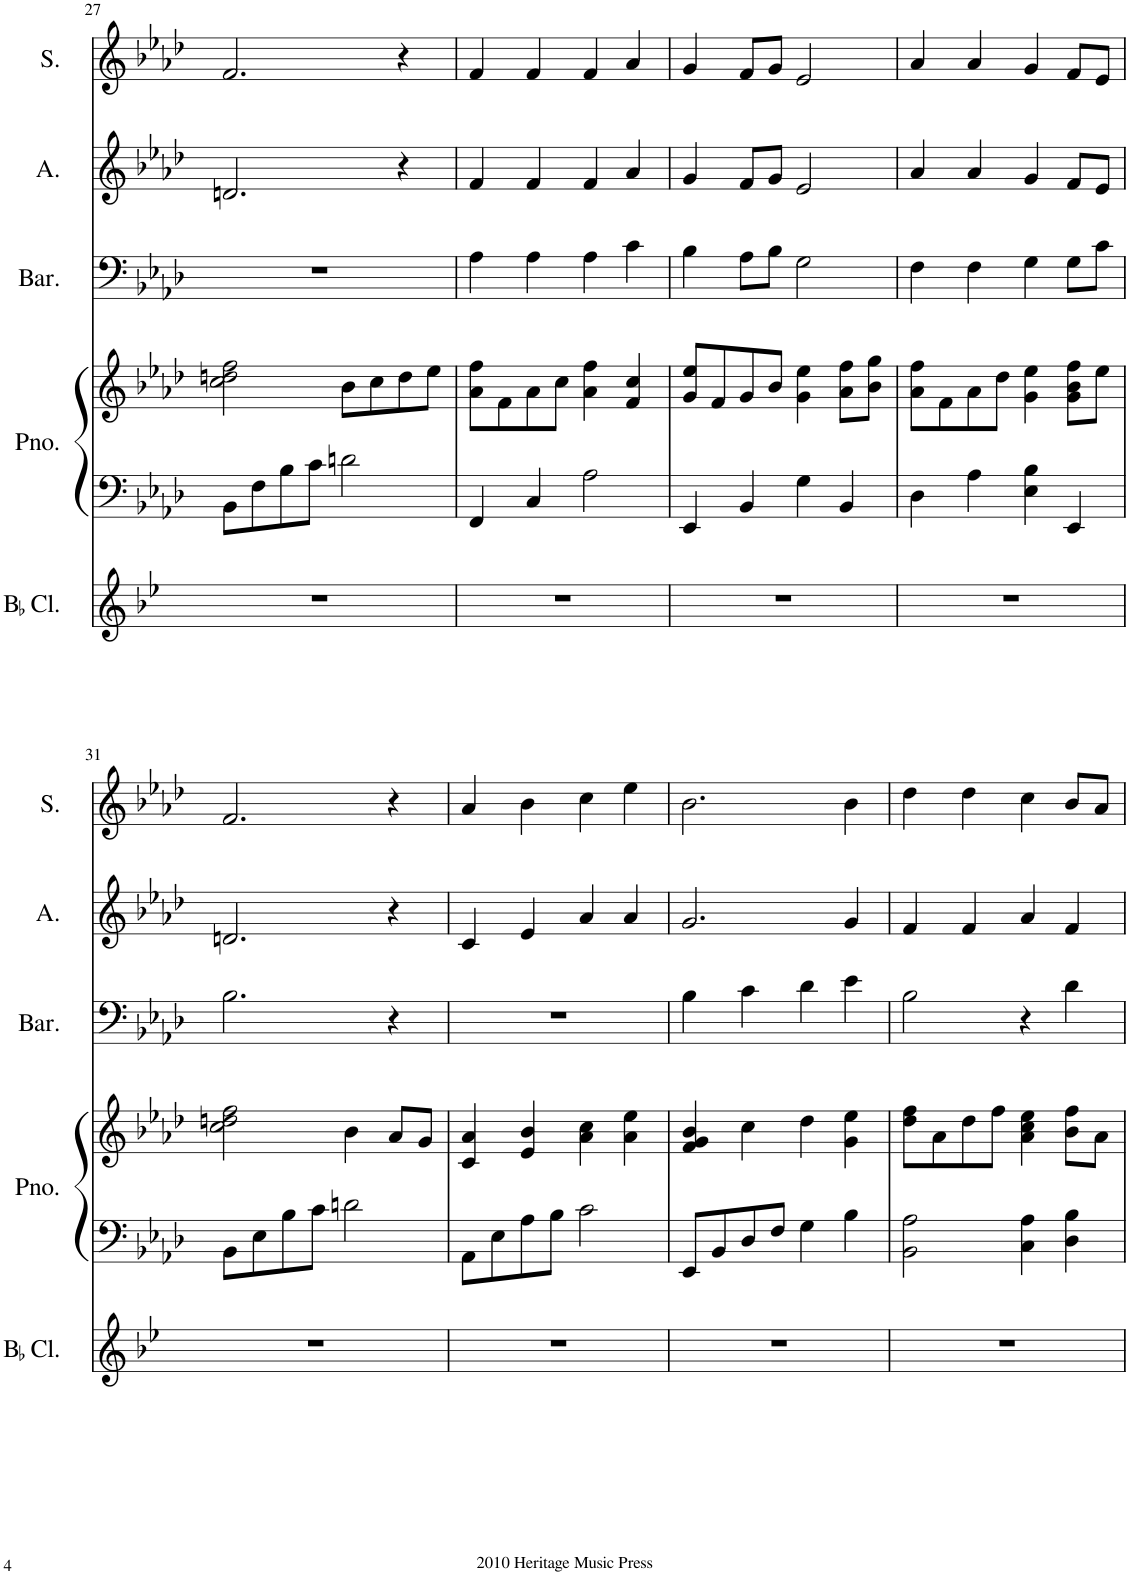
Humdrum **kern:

**kern	**kern	**kern	**kern	**kern	**kern
*part5	*part4	*part4	*part3	*part2	*part1
*staff6	*staff5	*staff4	*staff3	*staff2	*staff1
*I"BaccidentalFlat Clarinet	*I"Piano	*	*I"Baritone	*I"Alto	*I"Soprano
*I'BaccidentalFlat Cl.	*I'Pno.	*	*I'Bar.	*I'A.	*I'S.
!!LO:PB:g=z
*clefG2	*clefF4	*clefG2	*clefF4	*clefG2	*clefG2
*Trd1c2	*	*	*	*	*
*k[b-e-]	*k[b-e-a-d-]	*k[b-e-a-d-]	*k[b-e-a-d-]	*k[b-e-a-d-]	*k[b-e-a-d-]
*M4/4	*M4/4	*M4/4	*M4/4	*M4/4	*M4/4
=27	=27	=27	=27	=27	=27
1r	8BB-\L	2cc\ 2ddn\ 2ff\	1r	2.dn/	2.f/
.	8F\	.	.	.	.
.	8B-\	.	.	.	.
.	8c\J	.	.	.	.
.	2dn\	8b-\L	.	.	.
.	.	8cc\	.	.	.
.	.	8dd\	.	4r	4r
.	.	8ee-\J	.	.	.
=28	=28	=28	=28	=28	=28
1r	4FF/	8a-\ 8ff\L	4A-\	4f/	4f/
.	.	8f\	.	.	.
.	4C/	8a-\	4A-\	4f/	4f/
.	.	8cc\J	.	.	.
.	2A-\	4a-\ 4ff\	4A-\	4f/	4f/
.	.	4f/ 4cc/	4c\	4a-/	4a-/
=29	=29	=29	=29	=29	=29
1r	4EE-/	8g/ 8ee-/L	4B-\	4g/	4g/
.	.	8f/	.	.	.
.	4BB-/	8g/	8A-\L	8f/L	8f/L
.	.	8b-/J	8B-\J	8g/J	8g/J
.	4G\	4g\ 4ee-\	2G\	2e-/	2e-/
.	4BB-/	8a-\ 8ff\L	.	.	.
.	.	8b-\ 8gg\J	.	.	.
=30	=30	=30	=30	=30	=30
1r	4D-\	8a-\ 8ff\L	4F\	4a-/	4a-/
.	.	8f\	.	.	.
.	4A-\	8a-\	4F\	4a-/	4a-/
.	.	8dd-\J	.	.	.
.	4E-\ 4B-\	4g\ 4ee-\	4G\	4g/	4g/
.	4EE-/	8g\ 8b-\ 8ff\L	8G\L	8f/L	8f/L
.	.	8ee-\J	8c\J	8e-/J	8e-/J
!!LO:LB:g=z
=31	=31	=31	=31	=31	=31
1r	8BB-\L	2cc\ 2ddn\ 2ff\	2.B-\	2.dn/	2.f/
.	8E-\	.	.	.	.
.	8B-\	.	.	.	.
.	8c\J	.	.	.	.
.	2dn\	4b-\	.	.	.
.	.	8a-/L	4r	4r	4r
.	.	8g/J	.	.	.
=32	=32	=32	=32	=32	=32
1r	8AA-\L	4c/ 4a-/	1r	4c/	4a-/
.	8E-\	.	.	.	.
.	8A-\	4e-/ 4b-/	.	4e-/	4b-\
.	8B-\J	.	.	.	.
.	2c\	4a-\ 4cc\	.	4a-/	4cc\
.	.	4a-\ 4ee-\	.	4a-/	4ee-\
=33	=33	=33	=33	=33	=33
1r	8EE-/L	4f/ 4g/ 4b-/	4B-\	2.g/	2.b-\
.	8BB-/	.	.	.	.
.	8D-/	4cc\	4c\	.	.
.	8F/J	.	.	.	.
.	4G\	4dd-\	4d-\	.	.
.	4B-\	4g\ 4ee-\	4e-\	4g/	4b-\
=34	=34	=34	=34	=34	=34
1r	2BB-\ 2A-\	8dd-\ 8ff\L	2B-\	4f/	4dd-\
.	.	8a-\	.	.	.
.	.	8dd-\	.	4f/	4dd-\
.	.	8ff\J	.	.	.
.	4C\ 4A-\	4a-\ 4cc\ 4ee-\	4r	4a-/	4cc\
.	4D-\ 4B-\	8b-\ 8ff\L	4d-\	4f/	8b-/L
.	.	8a-\J	.	.	8a-/J
=	=	=	=	=	=
*-	*-	*-	*-	*-	*-
